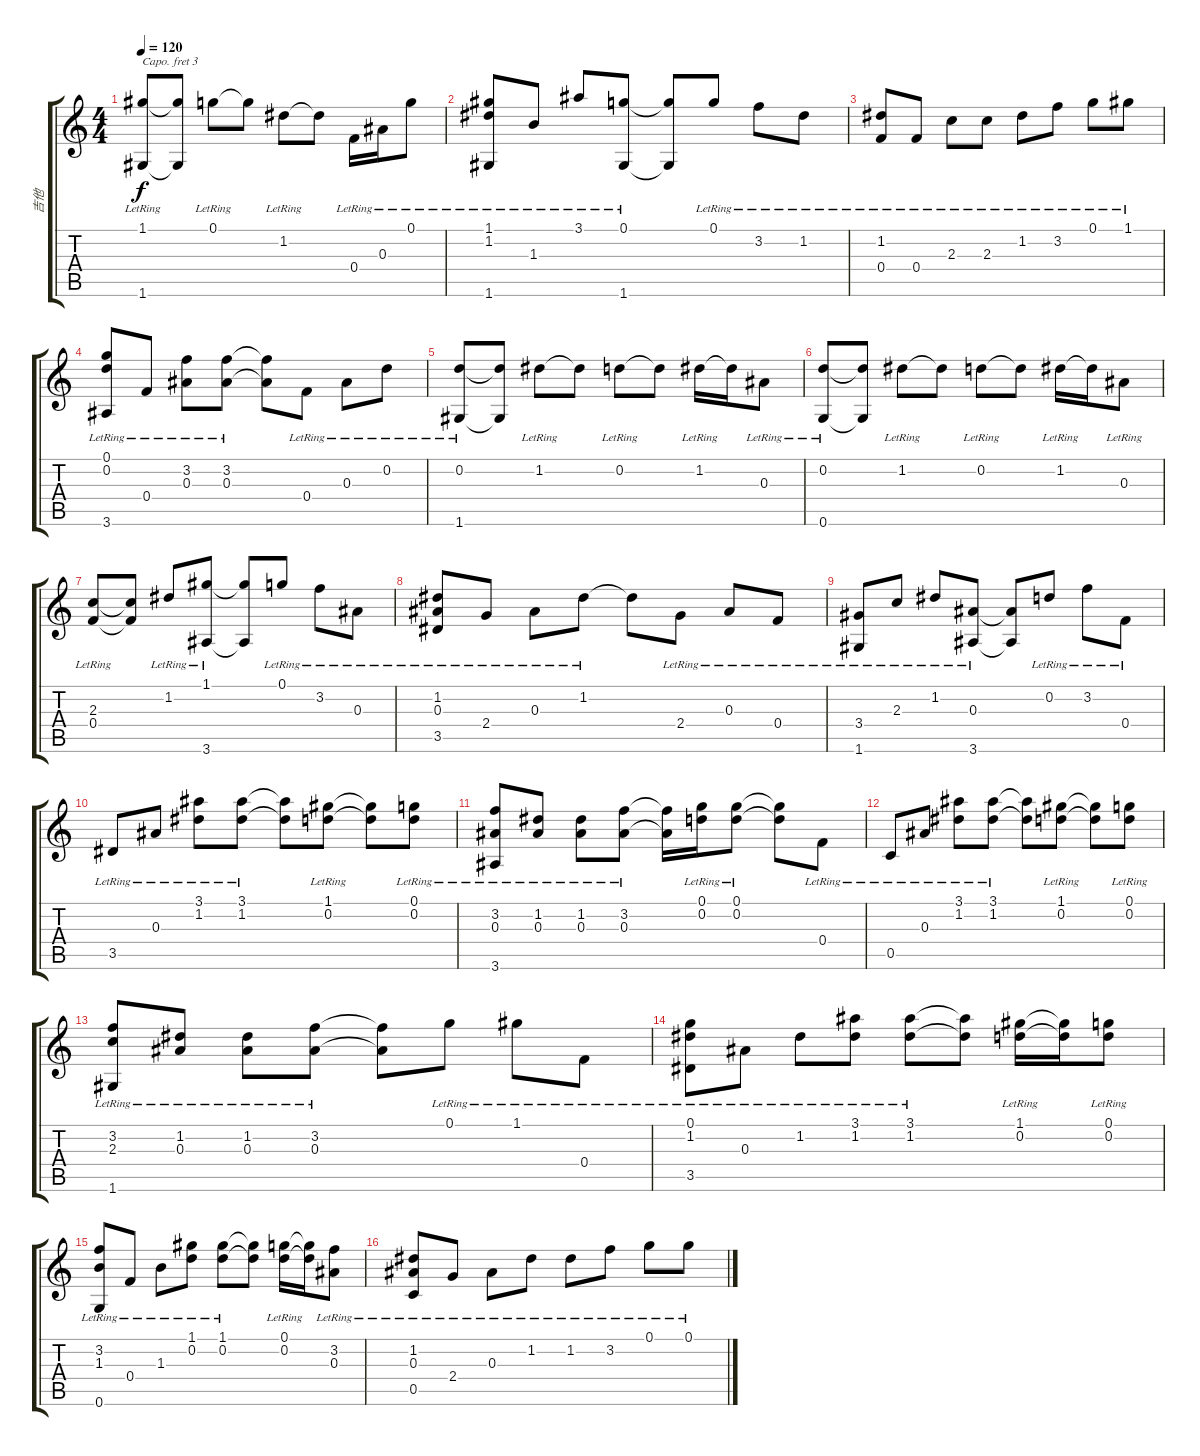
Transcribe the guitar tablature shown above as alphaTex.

\track ("吉他" "吉他") {instrument acousticguitarnylon}
\staff {score tabs}
\capo 3
\tuning (E4 B3 G3 D3 A2 E2) {hide}
\ts (4 4)
\tempo 120
\clef g2
\ks c
(1.1{lr} 1.6).8{dy f} (1.1{t} 1.6{t}).8 0.1{lr}.8 0.1{t}.8 1.2{lr}.8 1.2{t}.8 0.4{lr}.16 0.3{lr}.16 0.1{lr}.8 |
(1.1{lr} 1.2 1.6).8 1.3{lr}.8 3.1{lr}.8 (0.1{lr} 1.6).8 (0.1{t} 1.6{t}).8 0.1{lr}.8 3.2{lr}.8 1.2{lr}.8 |
(1.2{lr} 0.4).8 0.4{lr}.8 2.3{lr}.8 2.3{lr}.8 1.2{lr}.8 3.2{lr}.8 0.1{lr}.8 1.1{lr}.8 |
(0.1{lr} 0.2 3.6).8 0.4{lr}.8 (3.2 0.3{lr}).8 (3.2 0.3{lr}).8 (3.2{t} 0.3{t}).8 0.4{lr}.8 0.3{lr}.8 0.2{lr}.8 |
(0.2{lr} 1.6).8 (0.2{t} 1.6{t}).8 1.2{lr}.8 1.2{t}.8 0.2{lr}.8 0.2{t}.8 1.2{lr}.16 1.2{t}.16 0.3{lr}.8 |
(0.2{lr} 0.6).8 (0.2{t} 0.6{t}).8 1.2{lr}.8 1.2{t}.8 0.2{lr}.8 0.2{t}.8 1.2{lr}.16 1.2{t}.16 0.3{lr}.8 |
(2.3{lr} 0.4).8 (2.3{t} 0.4{t}).8 1.2{lr}.8 (1.1{lr} 3.6).8 (1.1{t} 3.6{t}).8 0.1{lr}.8 3.2{lr}.8 0.3{lr}.8 |
(1.2{lr} 0.3 3.5).8 2.4{lr}.8 0.3{lr}.8 1.2{lr}.8 1.2{t}.8 2.4{lr}.8 0.3{lr}.8 0.4{lr}.8 |
(3.4{lr} 1.6).8 2.3{lr}.8 1.2{lr}.8 (0.3{lr} 3.6).8 (0.3{t} 3.6{t}).8 0.2{lr}.8 3.2{lr}.8 0.4{lr}.8 |
3.5{lr}.8 0.3{lr}.8 (3.1 1.2{lr}).8 (3.1 1.2{lr}).8 (3.1{t} 1.2{t}).8 (1.1 0.2{lr}).8 (1.1{t} 0.2{t}).8 (0.1 0.2{lr}).8 |
(3.2{lr} 0.3 3.6).8 (1.2{lr} 0.3).8 (1.2{lr} 0.3).8 (3.2{lr} 0.3).8 (3.2{t} 0.3{t}).16 (0.1 0.2{lr}).16 (0.1 0.2{lr}).8 (0.1{t} 0.2{t}).8 0.4{lr}.8 |
0.5{lr}.8 0.3{lr}.8 (3.1 1.2{lr}).8 (3.1 1.2{lr}).8 (3.1{t} 1.2{t}).8 (1.1 0.2{lr}).8 (1.1{t} 0.2{t}).8 (0.1 0.2{lr}).8 |
(3.2{lr} 2.3 1.6).8 (1.2{lr} 0.3).8 (1.2{lr} 0.3).8 (3.2{lr} 0.3).8 (3.2{t} 0.3{t}).8 0.1{lr}.8 1.1{lr}.8 0.4{lr}.8 |
(0.1 1.2{lr} 3.5).8 0.3{lr}.8 1.2{lr}.8 (3.1 1.2{lr}).8 (3.1 1.2{lr}).8 (3.1{t} 1.2{t}).8 (1.1 0.2{lr}).16 (1.1{t} 0.2{t}).16 (0.1 0.2{lr}).8 |
(3.2{lr} 1.3 0.6).8 0.4{lr}.8 1.3{lr}.8 (1.1 0.2{lr}).8 (1.1 0.2{lr}).8 (1.1{t} 0.2{t}).8 (0.1 0.2{lr}).16 (0.1{t} 0.2{t}).16 (3.2{lr} 0.3).8 |
(1.2{lr} 0.3 0.5).8 2.4{lr}.8 0.3{lr}.8 1.2{lr}.8 1.2{lr}.8 3.2{lr}.8 0.1{lr}.8 0.1{lr}.8
